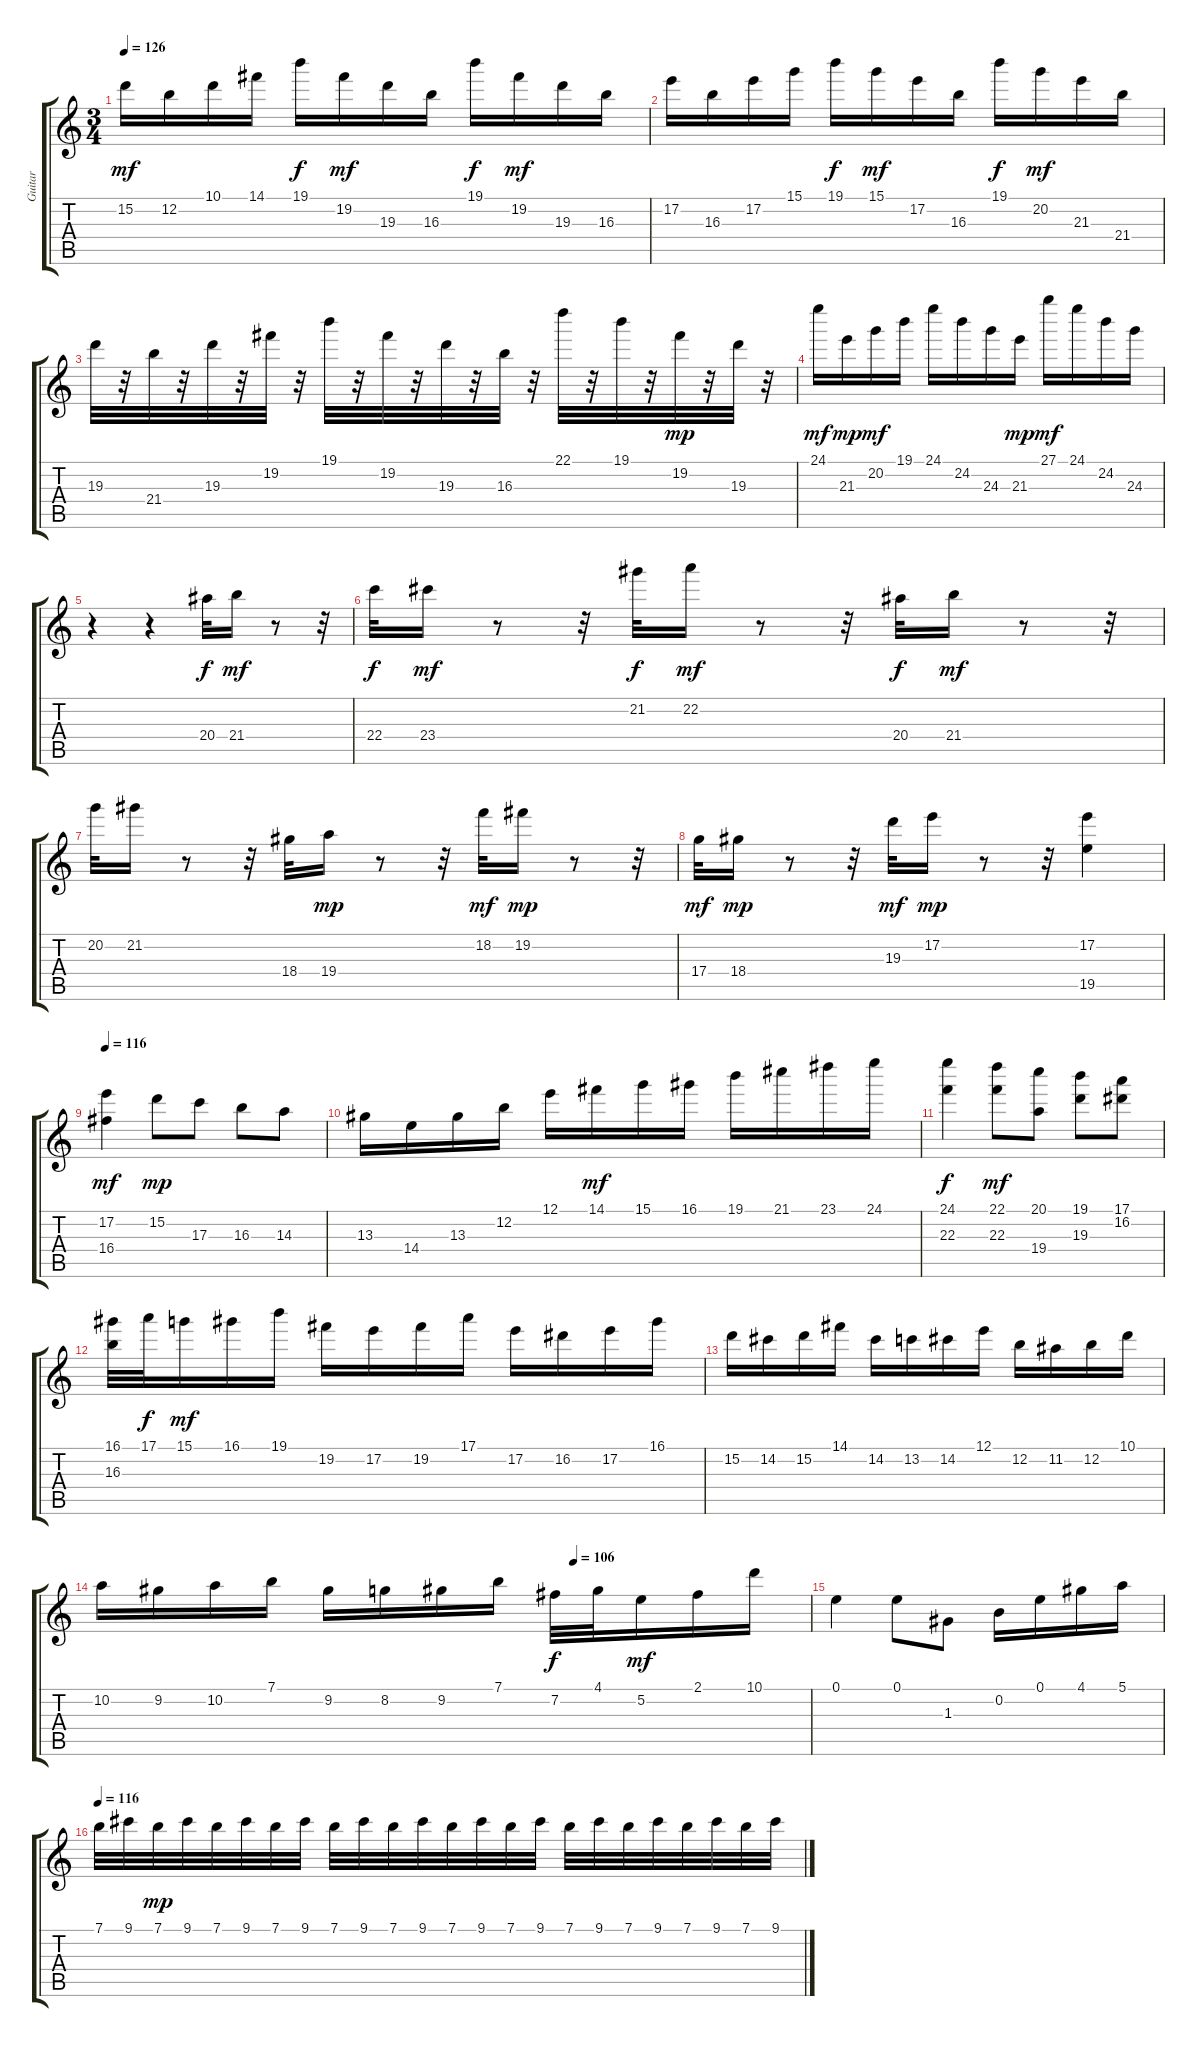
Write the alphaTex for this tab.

\track ("Guitar" "Guitar") {instrument acousticguitarnylon}
\staff {score tabs}
\tuning (E4 B3 G3 D3 A2 E2) {hide}
\ts (3 4)
\tempo 126
\clef g2
\ks c
15.2.16{dy mf} 12.2.16 10.1.16 14.1.16 19.1.16{dy f} 19.2.16{dy mf} 19.3.16 16.3.16 19.1.16{dy f} 19.2.16{dy mf} 19.3.16 16.3.16 |
17.2.16 16.3.16 17.2.16 15.1.16 19.1.16{dy f} 15.1.16{dy mf} 17.2.16 16.3.16 19.1.16{dy f} 20.2.16{dy mf} 21.3.16 21.4.16 |
19.3.32 r.32 21.4.32 r.32 19.3.32 r.32 19.2.32 r.32 19.1.32 r.32 19.2.32 r.32 19.3.32 r.32 16.3.32 r.32 22.1.32 r.32 19.1.32 r.32 19.2.32{dy mp} r.32 19.3.32 r.32 |
24.1.16{dy mf} 21.3.16{dy mp} 20.2.16{dy mf} 19.1.16 24.1.16 24.2.16 24.3.16 21.3.16{dy mp} 27.1.16{dy mf} 24.1.16 24.2.16 24.3.16 |
r.4 r.4 20.4.32{dy f} 21.4.16{dy mf} r.8 r.32 |
22.4.32{dy f} 23.4.16{dy mf} r.8 r.32 21.2.32{dy f} 22.2.16{dy mf} r.8 r.32 20.4.32{dy f} 21.4.16{dy mf} r.8 r.32 |
20.2.32 21.2.16 r.8 r.32 18.4.32 19.4.16{dy mp} r.8 r.32 18.2.32{dy mf} 19.2.16{dy mp} r.8 r.32 |
17.4.32{dy mf} 18.4.16{dy mp} r.8 r.32 19.3.32{dy mf} 17.2.16{dy mp} r.8 r.32 (17.2 19.5).4 |
\tempo 116
(17.2 16.4).4{dy mf} 15.2.8{dy mp} 17.3.8 16.3.8 14.3.8 |
13.3.16 14.4.16 13.3.16 12.2.16 12.1.16 14.1.16{dy mf} 15.1.16 16.1.16 19.1.16 21.1.16 23.1.16 24.1.16 |
(24.1 22.3).4{dy f} (22.1 22.3).8{dy mf} (20.1 19.4).8 (19.1 19.3).8 (17.1 16.2).8 |
(16.1 16.3).32 17.1.32{dy f} 15.1.16{dy mf} 16.1.16 19.1.16 19.2.16 17.2.16 19.2.16 17.1.16 17.2.16 16.2.16 17.2.16 16.1.16 |
15.2.16 14.2.16 15.2.16 14.1.16 14.2.16 13.2.16 14.2.16 12.1.16 12.2.16 11.2.16 12.2.16 10.1.16 |
\tempo (106 0.6666666666666666)
10.2.16 9.2.16 10.2.16 7.1.16 9.2.16 8.2.16 9.2.16 7.1.16 7.2.32{dy f} 4.1.32 5.2.16{dy mf} 2.1.16 10.1.16 |
0.1.4 0.1.8 1.3.8 0.2.16 0.1.16 4.1.16 5.1.16 |
\tempo 116
7.1.32 9.1.32 7.1.32{dy mp} 9.1.32 7.1.32 9.1.32 7.1.32 9.1.32 7.1.32 9.1.32 7.1.32 9.1.32 7.1.32 9.1.32 7.1.32 9.1.32 7.1.32 9.1.32 7.1.32 9.1.32 7.1.32 9.1.32 7.1.32 9.1.32
